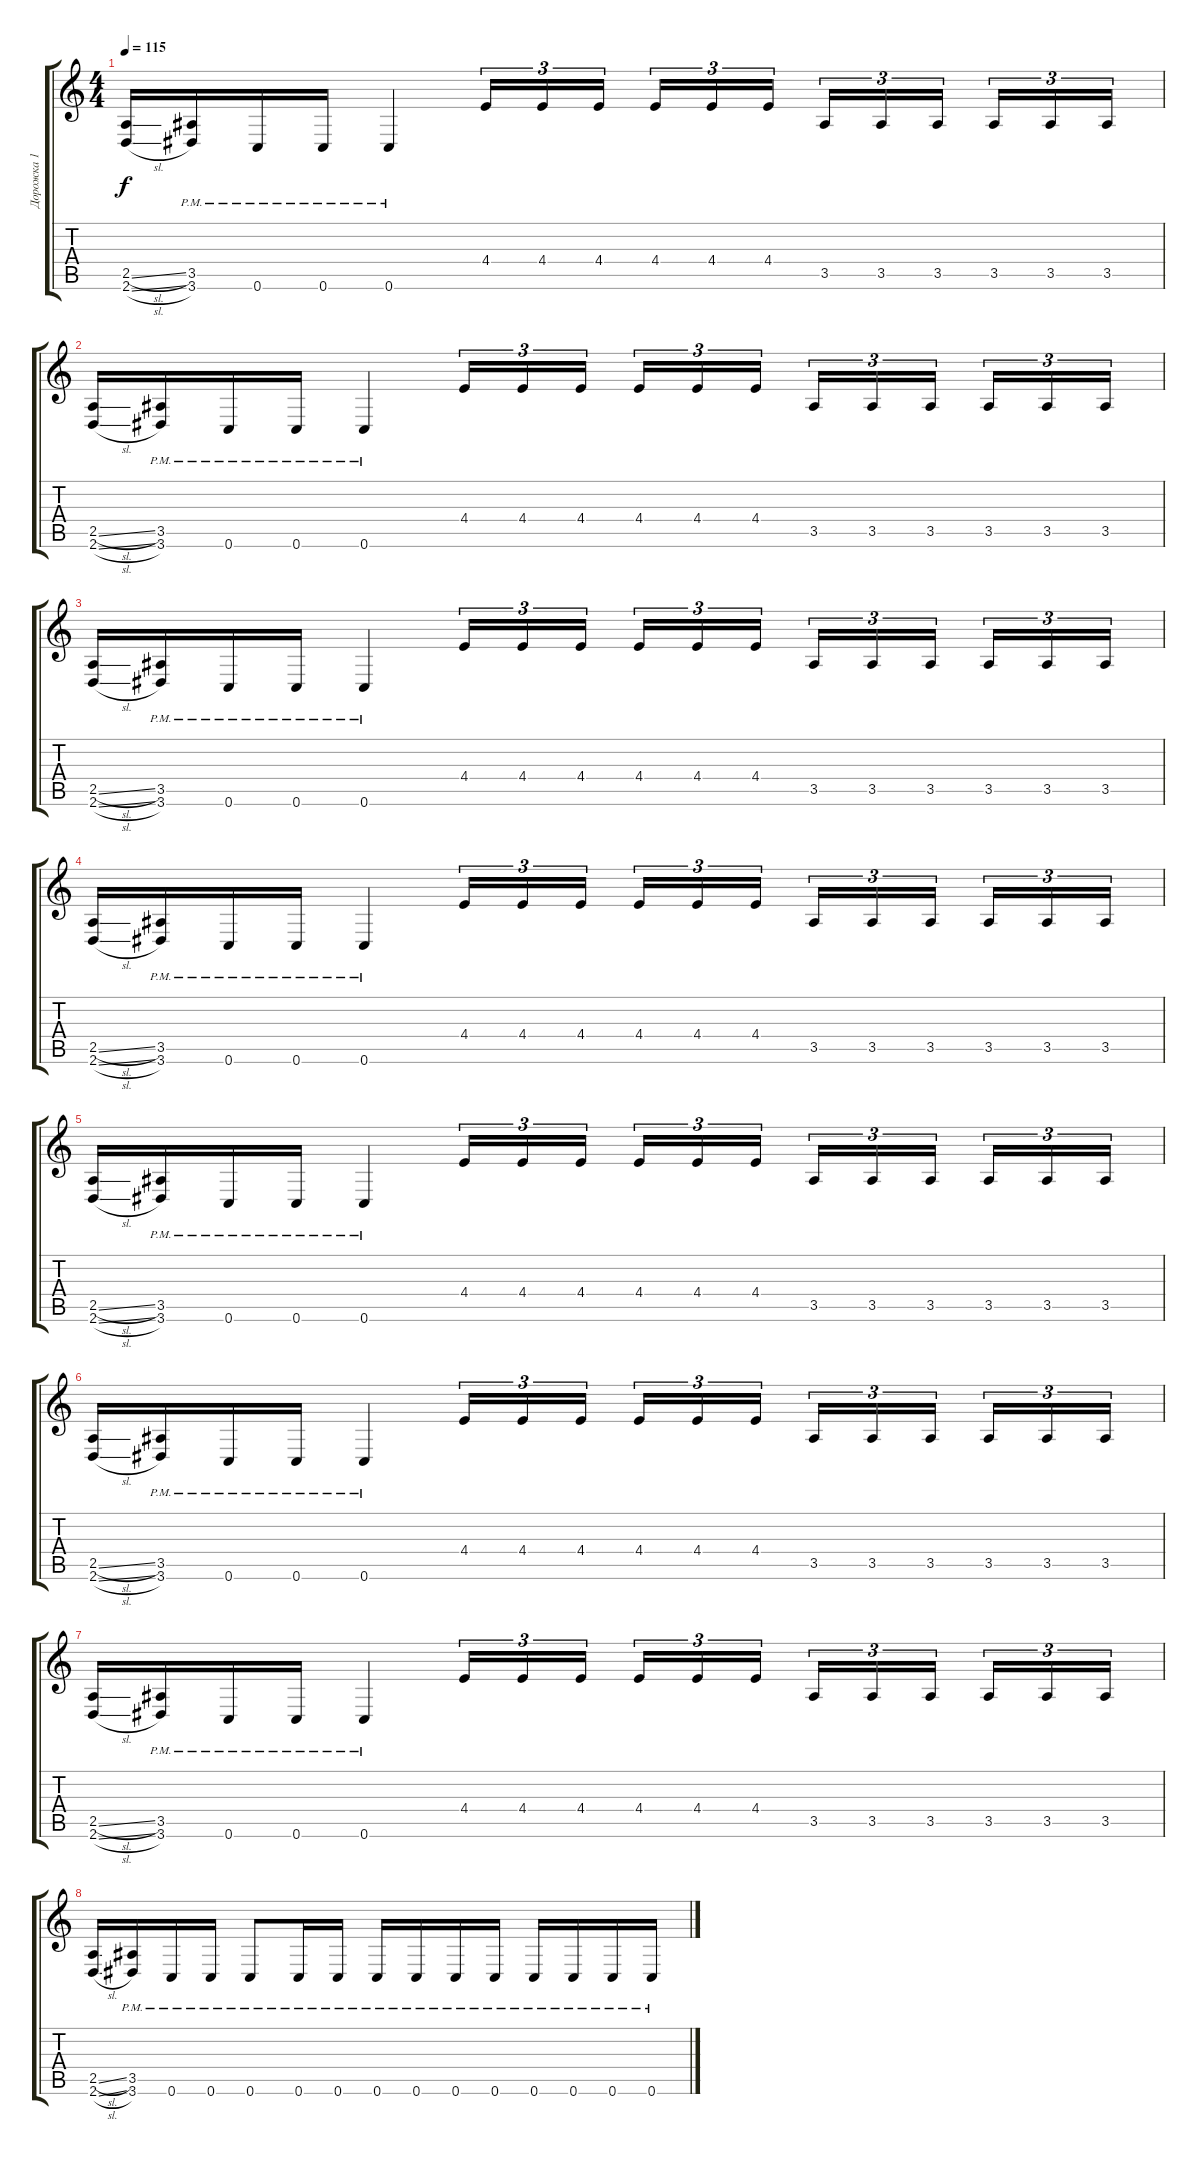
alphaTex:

\track ("Дорожка 1" "Дорожка 1") {instrument overdrivenguitar}
\staff {score tabs}
\tuning (D4 A3 F3 C3 G2 C2) {hide}
\ts (4 4)
\tempo 115
\clef g2
\ks c
(2.5{sl} 2.6{sl}).16{dy f instrument overdrivenguitar} (3.5{pm} 3.6{pm}).16 0.6{pm}.16 0.6{pm}.16 0.6{pm}.4 4.4.16{tu (3 2)} 4.4.16{tu (3 2)} 4.4.16{tu (3 2)} 4.4.16{tu (3 2)} 4.4.16{tu (3 2)} 4.4.16{tu (3 2)} 3.5.16{tu (3 2)} 3.5.16{tu (3 2)} 3.5.16{tu (3 2)} 3.5.16{tu (3 2)} 3.5.16{tu (3 2)} 3.5.16{tu (3 2)} |
(2.5{sl} 2.6{sl}).16 (3.5{pm} 3.6{pm}).16 0.6{pm}.16 0.6{pm}.16 0.6{pm}.4 4.4.16{tu (3 2)} 4.4.16{tu (3 2)} 4.4.16{tu (3 2)} 4.4.16{tu (3 2)} 4.4.16{tu (3 2)} 4.4.16{tu (3 2)} 3.5.16{tu (3 2)} 3.5.16{tu (3 2)} 3.5.16{tu (3 2)} 3.5.16{tu (3 2)} 3.5.16{tu (3 2)} 3.5.16{tu (3 2)} |
(2.5{sl} 2.6{sl}).16 (3.5{pm} 3.6{pm}).16 0.6{pm}.16 0.6{pm}.16 0.6{pm}.4 4.4.16{tu (3 2)} 4.4.16{tu (3 2)} 4.4.16{tu (3 2)} 4.4.16{tu (3 2)} 4.4.16{tu (3 2)} 4.4.16{tu (3 2)} 3.5.16{tu (3 2)} 3.5.16{tu (3 2)} 3.5.16{tu (3 2)} 3.5.16{tu (3 2)} 3.5.16{tu (3 2)} 3.5.16{tu (3 2)} |
(2.5{sl} 2.6{sl}).16 (3.5{pm} 3.6{pm}).16 0.6{pm}.16 0.6{pm}.16 0.6{pm}.4 4.4.16{tu (3 2)} 4.4.16{tu (3 2)} 4.4.16{tu (3 2)} 4.4.16{tu (3 2)} 4.4.16{tu (3 2)} 4.4.16{tu (3 2)} 3.5.16{tu (3 2)} 3.5.16{tu (3 2)} 3.5.16{tu (3 2)} 3.5.16{tu (3 2)} 3.5.16{tu (3 2)} 3.5.16{tu (3 2)} |
(2.5{sl} 2.6{sl}).16 (3.5{pm} 3.6{pm}).16 0.6{pm}.16 0.6{pm}.16 0.6{pm}.4 4.4.16{tu (3 2)} 4.4.16{tu (3 2)} 4.4.16{tu (3 2)} 4.4.16{tu (3 2)} 4.4.16{tu (3 2)} 4.4.16{tu (3 2)} 3.5.16{tu (3 2)} 3.5.16{tu (3 2)} 3.5.16{tu (3 2)} 3.5.16{tu (3 2)} 3.5.16{tu (3 2)} 3.5.16{tu (3 2)} |
(2.5{sl} 2.6{sl}).16 (3.5{pm} 3.6{pm}).16 0.6{pm}.16 0.6{pm}.16 0.6{pm}.4 4.4.16{tu (3 2)} 4.4.16{tu (3 2)} 4.4.16{tu (3 2)} 4.4.16{tu (3 2)} 4.4.16{tu (3 2)} 4.4.16{tu (3 2)} 3.5.16{tu (3 2)} 3.5.16{tu (3 2)} 3.5.16{tu (3 2)} 3.5.16{tu (3 2)} 3.5.16{tu (3 2)} 3.5.16{tu (3 2)} |
(2.5{sl} 2.6{sl}).16 (3.5{pm} 3.6{pm}).16 0.6{pm}.16 0.6{pm}.16 0.6{pm}.4 4.4.16{tu (3 2)} 4.4.16{tu (3 2)} 4.4.16{tu (3 2)} 4.4.16{tu (3 2)} 4.4.16{tu (3 2)} 4.4.16{tu (3 2)} 3.5.16{tu (3 2)} 3.5.16{tu (3 2)} 3.5.16{tu (3 2)} 3.5.16{tu (3 2)} 3.5.16{tu (3 2)} 3.5.16{tu (3 2)} |
(2.5{sl} 2.6{sl}).16 (3.5{pm} 3.6{pm}).16 0.6{pm}.16 0.6{pm}.16 0.6{pm}.8 0.6{pm}.16 0.6{pm}.16 0.6{pm}.16 0.6{pm}.16 0.6{pm}.16 0.6{pm}.16 0.6{pm}.16 0.6{pm}.16 0.6{pm}.16 0.6{pm}.16
